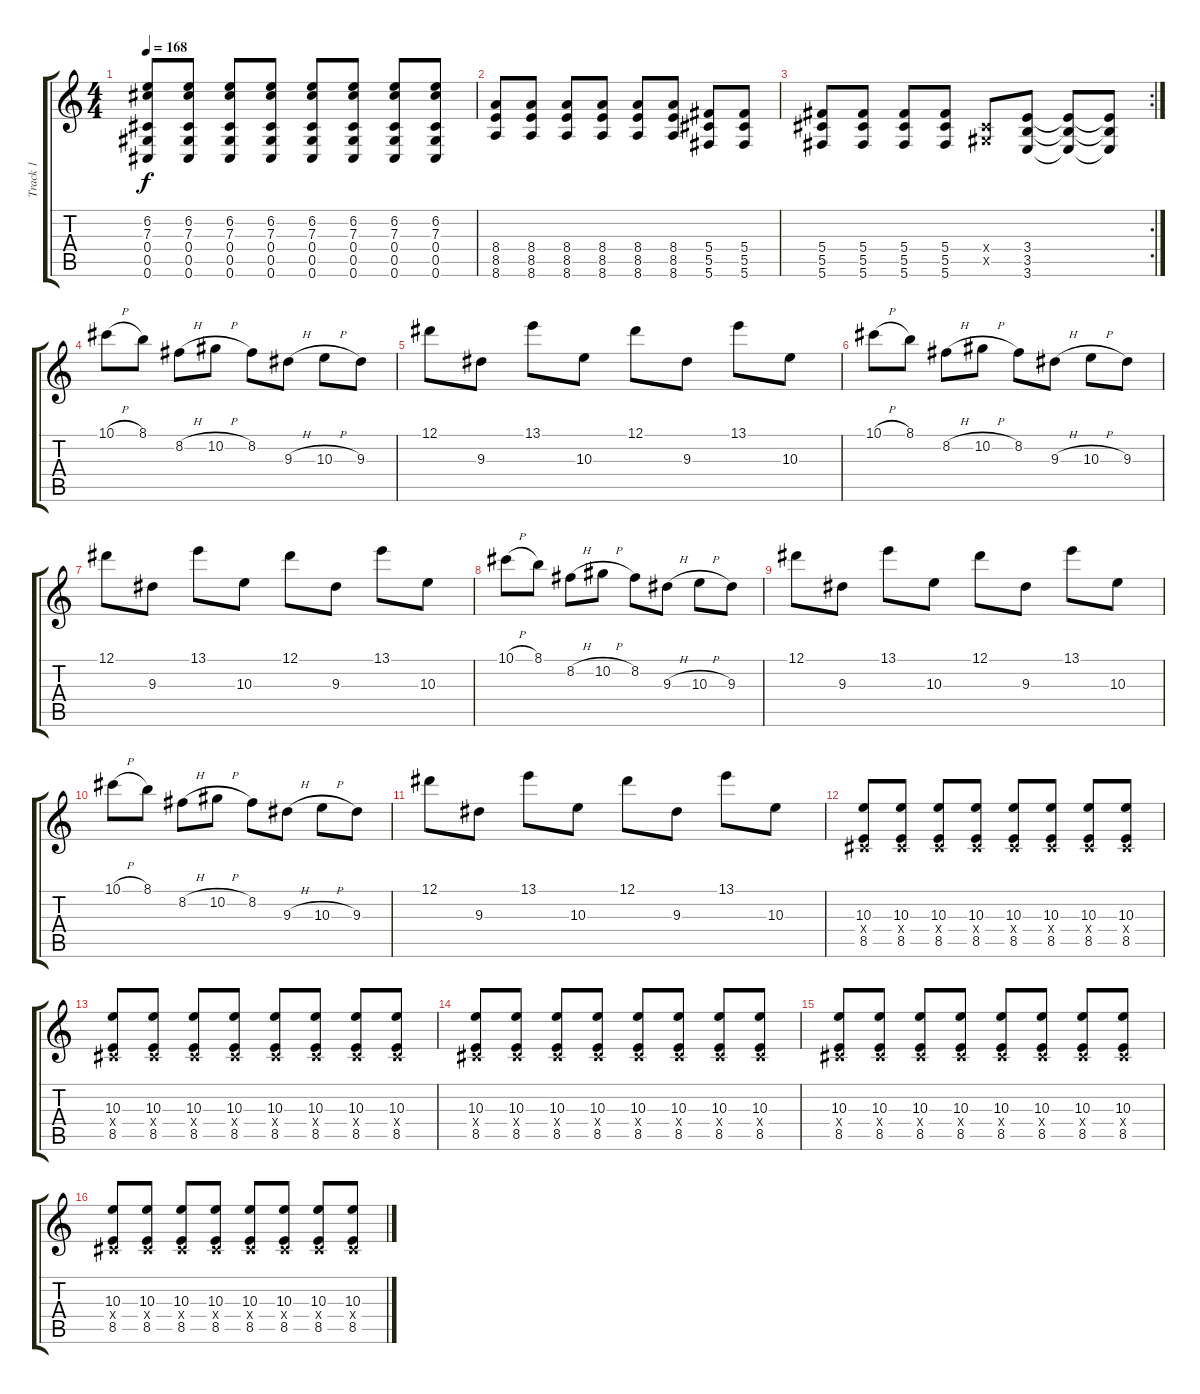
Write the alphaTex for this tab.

\track ("Track 1" "Track 1") {instrument distortionguitar}
\staff {score tabs}
\tuning (Eb4 Bb3 Gb3 Db3 Ab2 Db2) {hide}
\ts (4 4)
\tempo 168
\clef g2
\ks c
(6.2 7.3 0.4 0.5 0.6).8{dy f} (6.2 7.3 0.4 0.5 0.6).8 (6.2 7.3 0.4 0.5 0.6).8 (6.2 7.3 0.4 0.5 0.6).8 (6.2 7.3 0.4 0.5 0.6).8 (6.2 7.3 0.4 0.5 0.6).8 (6.2 7.3 0.4 0.5 0.6).8 (6.2 7.3 0.4 0.5 0.6).8 |
(8.4 8.5 8.6).8 (8.4 8.5 8.6).8 (8.4 8.5 8.6).8 (8.4 8.5 8.6).8 (8.4 8.5 8.6).8 (8.4 8.5 8.6).8 (5.4 5.5 5.6).8 (5.4 5.5 5.6).8 |
\rc 2
(5.4 5.5 5.6).8 (5.4 5.5 5.6).8 (5.4 5.5 5.6).8 (5.4 5.5 5.6).8 (0.4{x} 0.5{x}).8 (3.4 3.5 3.6).8 (3.4{t} 3.5{t} 3.6{t}).8 (3.4{t} 3.5{t} 3.6{t}).8 |
10.1{h}.8 8.1.8 8.2{h}.8 10.2{h}.8 8.2.8 9.3{h}.8 10.3{h}.8 9.3.8 |
12.1.8 9.3.8 13.1.8 10.3.8 12.1.8 9.3.8 13.1.8 10.3.8 |
10.1{h}.8 8.1.8 8.2{h}.8 10.2{h}.8 8.2.8 9.3{h}.8 10.3{h}.8 9.3.8 |
12.1.8 9.3.8 13.1.8 10.3.8 12.1.8 9.3.8 13.1.8 10.3.8 |
10.1{h}.8 8.1.8 8.2{h}.8 10.2{h}.8 8.2.8 9.3{h}.8 10.3{h}.8 9.3.8 |
12.1.8 9.3.8 13.1.8 10.3.8 12.1.8 9.3.8 13.1.8 10.3.8 |
10.1{h}.8 8.1.8 8.2{h}.8 10.2{h}.8 8.2.8 9.3{h}.8 10.3{h}.8 9.3.8 |
12.1.8 9.3.8 13.1.8 10.3.8 12.1.8 9.3.8 13.1.8 10.3.8 |
(10.3 0.4{x} 8.5).8 (10.3 0.4{x} 8.5).8 (10.3 0.4{x} 8.5).8 (10.3 0.4{x} 8.5).8 (10.3 0.4{x} 8.5).8 (10.3 0.4{x} 8.5).8 (10.3 0.4{x} 8.5).8 (10.3 0.4{x} 8.5).8 |
(10.3 0.4{x} 8.5).8 (10.3 0.4{x} 8.5).8 (10.3 0.4{x} 8.5).8 (10.3 0.4{x} 8.5).8 (10.3 0.4{x} 8.5).8 (10.3 0.4{x} 8.5).8 (10.3 0.4{x} 8.5).8 (10.3 0.4{x} 8.5).8 |
(10.3 0.4{x} 8.5).8 (10.3 0.4{x} 8.5).8 (10.3 0.4{x} 8.5).8 (10.3 0.4{x} 8.5).8 (10.3 0.4{x} 8.5).8 (10.3 0.4{x} 8.5).8 (10.3 0.4{x} 8.5).8 (10.3 0.4{x} 8.5).8 |
(10.3 0.4{x} 8.5).8 (10.3 0.4{x} 8.5).8 (10.3 0.4{x} 8.5).8 (10.3 0.4{x} 8.5).8 (10.3 0.4{x} 8.5).8 (10.3 0.4{x} 8.5).8 (10.3 0.4{x} 8.5).8 (10.3 0.4{x} 8.5).8 |
(10.3 0.4{x} 8.5).8 (10.3 0.4{x} 8.5).8 (10.3 0.4{x} 8.5).8 (10.3 0.4{x} 8.5).8 (10.3 0.4{x} 8.5).8 (10.3 0.4{x} 8.5).8 (10.3 0.4{x} 8.5).8 (10.3 0.4{x} 8.5).8
